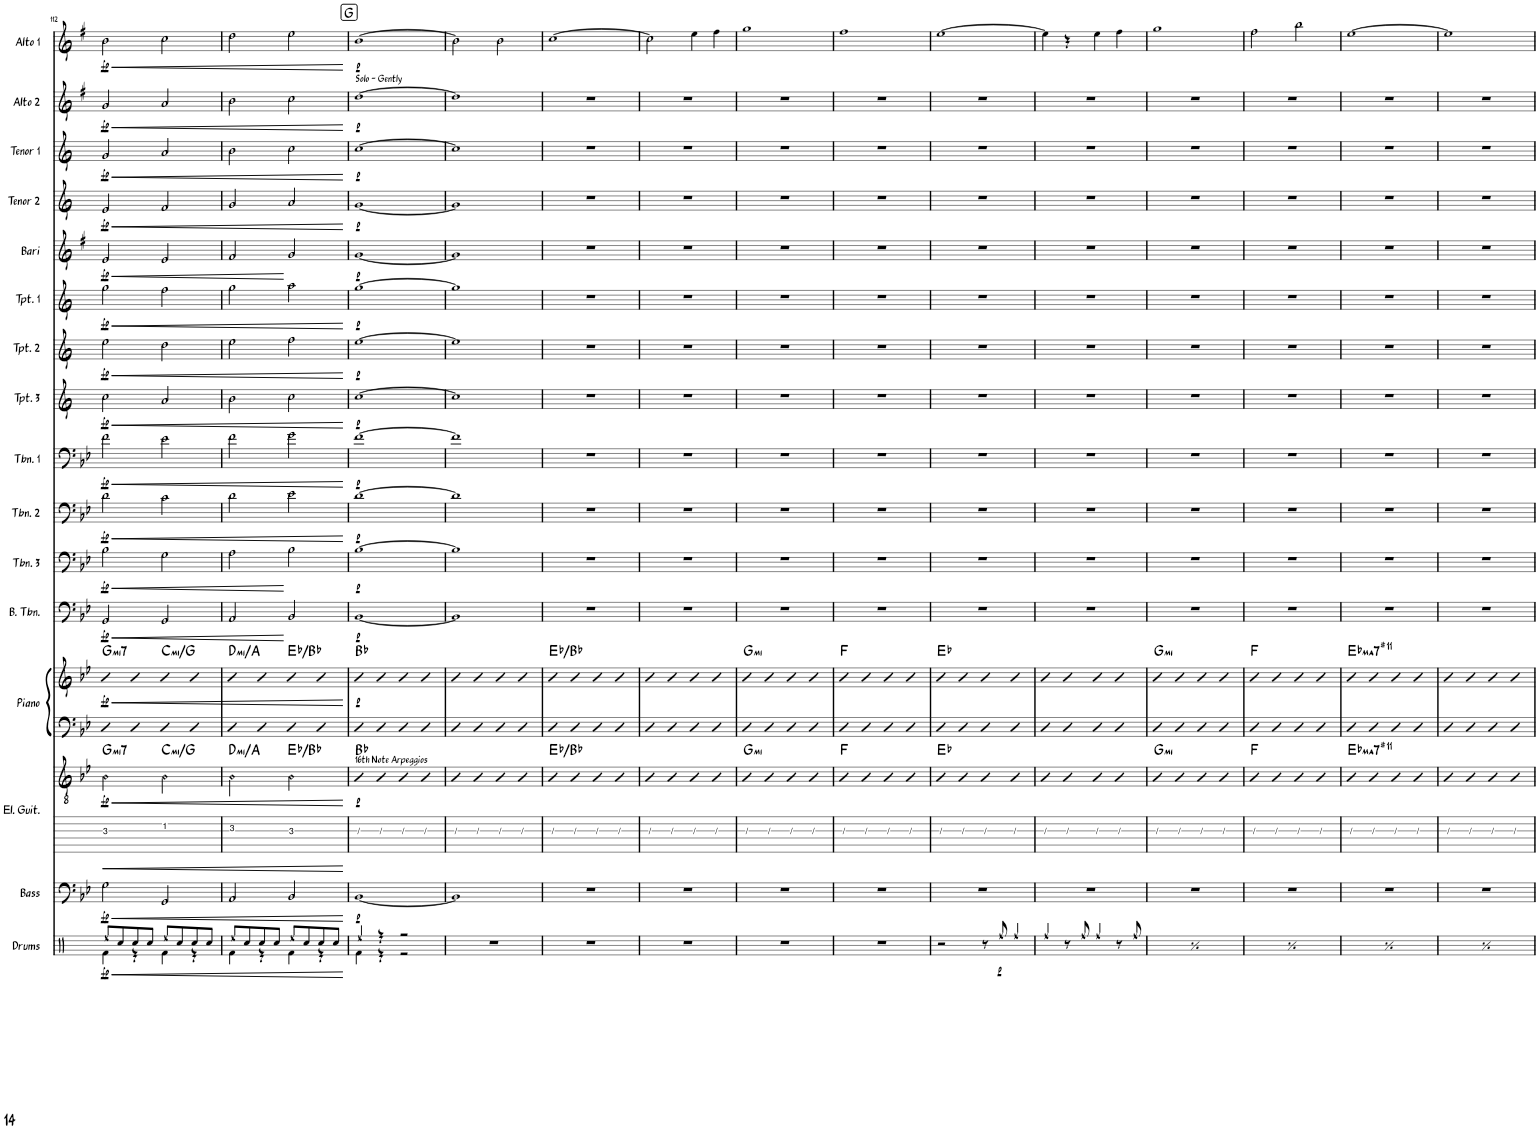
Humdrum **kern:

**kern	**dynam	**kern	**dynam	**kern	**kern	**dynam	**harte	**kern	**kern	**dynam	**harte	**kern	**dynam	**kern	**dynam	**kern	**dynam	**kern	**dynam	**kern	**dynam	**kern	**dynam	**kern	**dynam	**kern	**dynam	**kern	**dynam	**kern	**dynam	**kern	**dynam	**kern	**dynam
*part16	*part16	*part15	*part15	*part14	*part14	*part14	*part14	*part13	*part13	*part13	*part13	*part12	*part12	*part11	*part11	*part10	*part10	*part9	*part9	*part8	*part8	*part7	*part7	*part6	*part6	*part5	*part5	*part4	*part4	*part3	*part3	*part2	*part2	*part1	*part1
*staff18	*staff18	*staff17	*staff17	*staff16	*staff15	*staff15/16	*	*staff14	*staff13	*staff13/14	*	*staff12	*staff12	*staff11	*staff11	*staff10	*staff10	*staff9	*staff9	*staff8	*staff8	*staff7	*staff7	*staff6	*staff6	*staff5	*staff5	*staff4	*staff4	*staff3	*staff3	*staff2	*staff2	*staff1	*staff1
*I"Drums	*	*I"Bass	*	*I"Electric Guitar	*	*	*	*I"Piano	*	*	*	*I"Bass Trombone	*	*I"Trombone 3	*	*I"Trombone 2	*	*I"Trombone 1	*	*I"Trumpet 3	*	*I"Trumpet 2	*	*I"Trumpet 1	*	*I"Bari Sax	*	*I"Tenor Sax 2	*	*I"Tenor Sax 1	*	*I"Alto Sax 2	*	*I"Alto Sax 1	*
*I'Drums	*	*I'Bass	*	*I'El. Guit.	*	*	*	*I'Piano	*	*	*	*I'B. Tbn.	*	*I'Tbn. 3	*	*I'Tbn. 2	*	*I'Tbn. 1	*	*I'Tpt. 3	*	*I'Tpt. 2	*	*I'Tpt. 1	*	*I'Bari	*	*I'Tenor 2	*	*I'Tenor 1	*	*I'Alto 2	*	*I'Alto 1	*
!!LO:PB:g=z
*clefX	*	*clefF4	*	*	*clefGv2	*	*	*clefF4	*clefG2	*	*	*clefF4	*	*clefF4	*	*clefF4	*	*clefF4	*	*clefG2	*	*clefG2	*	*clefG2	*	*clefG2	*	*clefG2	*	*clefG2	*	*clefG2	*	*clefG2	*
*	*	*Trd7c12	*	*	*	*	*	*	*	*	*	*	*	*	*	*	*	*	*	*Trd1c2	*	*Trd1c2	*	*Trd1c2	*	*Trd12c21	*	*Trd8c14	*	*Trd8c14	*	*Trd5c9	*	*Trd5c9	*
*k[]	*	*k[b-e-]	*	*k[b-e-]	*k[b-e-]	*	*	*k[b-e-]	*k[b-e-]	*	*	*k[b-e-]	*	*k[b-e-]	*	*k[b-e-]	*	*k[b-e-]	*	*k[]	*	*k[]	*	*k[]	*	*k[f#]	*	*k[]	*	*k[]	*	*k[f#]	*	*k[f#]	*
*M4/4	*	*M4/4	*	*M4/4	*M4/4	*	*	*M4/4	*M4/4	*	*	*M4/4	*	*M4/4	*	*M4/4	*	*M4/4	*	*M4/4	*	*M4/4	*	*M4/4	*	*M4/4	*	*M4/4	*	*M4/4	*	*M4/4	*	*M4/4	*
=112	=112	=112	=112	=112	=112	=112	=112	=112	=112	=112	=112	=112	=112	=112	=112	=112	=112	=112	=112	=112	=112	=112	=112	=112	=112	=112	=112	=112	=112	=112	=112	=112	=112	=112	=112
!	!LO:HP:b	!	!LO:HP:b	!LO:N:head=diamond	!LO:N:head=diamond	!LO:HP:b	!	!	!	!LO:HP:b	!	!	!LO:HP:b	!	!LO:HP:b	!	!LO:HP:b	!	!LO:HP:b	!	!LO:HP:b	!	!LO:HP:b	!	!LO:HP:b	!	!LO:HP:b	!	!LO:HP:b	!	!LO:HP:b	!	!LO:HP:b	!	!LO:HP:b
*^	*	*	*	*	*	*	*	*	*	*	*	*	*	*	*	*	*	*	*	*	*	*	*	*	*	*	*	*	*	*	*	*	*	*	*
!	!	!LO:DY:n=1:b	!	!LO:DY:n=1:b	!	!	!LO:DY:n=1:b	!LO:H:kt=mi7	!	!	!LO:DY:n=1:b	!LO:H:kt=mi7	!	!LO:DY:n=1:b	!	!LO:DY:n=1:b	!	!LO:DY:n=1:b	!	!LO:DY:n=1:b	!	!LO:DY:n=1:b	!	!LO:DY:n=1:b	!	!LO:DY:n=1:b	!	!LO:DY:n=1:b	!	!LO:DY:n=1:b	!	!LO:DY:n=1:b	!	!LO:DY:n=1:b	!	!LO:DY:n=1:b
8Ree/L	4Rf\	< fp	2G\	< fp	2B-	2B-\	< fp	G:min7	4D	4b-	< fp	G:min7	2GG/	< fp	2B-\	< fp	2d\	< fp	2f\	< fp	2cc\	< fp	2ee\	< fp	2gg\	< fp	2e/	< fp	2e/	< fp	2g/	< fp	2g/	< fp	2b\	< fp
8Rcc/	.	.	.	.	.	.	.	.	.	.	.	.	.	.	.	.	.	.	.	.	.	.	.	.	.	.	.	.	.	.	.	.	.	.	.	.
8Rcc/	4r	.	.	.	.	.	.	.	4D	4b-	.	.	.	.	.	.	.	.	.	.	.	.	.	.	.	.	.	.	.	.	.	.	.	.	.	.
8Rcc/J	.	.	.	.	.	.	.	.	.	.	.	.	.	.	.	.	.	.	.	.	.	.	.	.	.	.	.	.	.	.	.	.	.	.	.	.
!	!	!	!	!	!LO:N:head=diamond	!LO:N:head=diamond	!	!LO:H:kt=mi	!	!	!	!LO:H:kt=mi	!	!	!	!	!	!	!	!	!	!	!	!	!	!	!	!	!	!	!	!	!	!	!	!
8Ree/L	4Rf\	.	2GG/	.	2c	2c\	.	C:min/5	4D	4b-	.	C:min/5	2GG/	.	2G\	.	2c\	.	2e-\	.	2a/	.	2dd\	.	2ff\	.	2e/	.	2f/	.	2a/	.	2a/	.	2cc\	.
8Rcc/	.	.	.	.	.	.	.	.	.	.	.	.	.	.	.	.	.	.	.	.	.	.	.	.	.	.	.	.	.	.	.	.	.	.	.	.
8Rcc/	4r	.	.	.	.	.	.	.	4D	4b-	.	.	.	.	.	.	.	.	.	.	.	.	.	.	.	.	.	.	.	.	.	.	.	.	.	.
8Rcc/J	.	.	.	.	.	.	.	.	.	.	.	.	.	.	.	.	.	.	.	.	.	.	.	.	.	.	.	.	.	.	.	.	.	.	.	.
=113	=113	=113	=113	=113	=113	=113	=113	=113	=113	=113	=113	=113	=113	=113	=113	=113	=113	=113	=113	=113	=113	=113	=113	=113	=113	=113	=113	=113	=113	=113	=113	=113	=113	=113	=113	=113
!	!	!	!	!	!LO:N:head=diamond	!LO:N:head=diamond	!	!LO:H:kt=mi	!	!	!	!LO:H:kt=mi	!	!	!	!	!	!	!	!	!	!	!	!	!	!	!	!	!	!	!	!	!	!	!	!
8Ree/L	4Rf\	.	2AA/	.	2d	2d\	.	D:min/5	4D	4b-	.	D:min/5	2AA/	.	2A\	.	2d\	.	2f\	.	2b\	.	2ee\	.	2gg\	.	2f#/	.	2g/	.	2b\	.	2b\	.	2dd\	.
8Rcc/	.	.	.	.	.	.	.	.	.	.	.	.	.	.	.	.	.	.	.	.	.	.	.	.	.	.	.	.	.	.	.	.	.	.	.	.
8Rcc/	4r	.	.	.	.	.	.	.	4D	4b-	.	.	.	.	.	.	.	.	.	.	.	.	.	.	.	.	.	.	.	.	.	.	.	.	.	.
8Rcc/J	.	.	.	.	.	.	.	.	.	.	.	.	.	.	.	.	.	.	.	.	.	.	.	.	.	.	.	.	.	.	.	.	.	.	.	.
!	!	!	!	!	!LO:N:head=diamond	!LO:N:head=diamond	!	!	!	!	!	!	!	!	!	!	!	!	!	!	!	!	!	!	!	!	!	!	!	!	!	!	!	!	!	!
8Ree/L	4Rf\	.	2BB-/	.	2B-	2B-\	.	Eb:maj/5	4D	4b-	.	Eb:maj/5	2BB-/	[	2B-\	[	2e-\	.	2g\	.	2cc\	.	2ff\	.	2aa\	.	2g/	[	2a/	.	2cc\	.	2cc\	.	2ee\	.
8Rcc/	.	.	.	.	.	.	.	.	.	.	.	.	.	.	.	.	.	.	.	.	.	.	.	.	.	.	.	.	.	.	.	.	.	.	.	.
8Rcc/	4r	.	.	.	.	.	.	.	4D	4b-	.	.	.	.	.	.	.	.	.	.	.	.	.	.	.	.	.	.	.	.	.	.	.	.	.	.
8Rcc/J	.	.	.	.	.	.	.	.	.	.	.	.	.	.	.	.	.	.	.	.	.	.	.	.	.	.	.	.	.	.	.	.	.	.	.	.
*v	*v	*	*	*	*	*	*	*	*	*	*	*	*	*	*	*	*	*	*	*	*	*	*	*	*	*	*	*	*	*	*	*	*	*	*	*
.	[	.	[	.	.	[	.	.	.	[	.	.	.	.	.	.	[	.	[	.	[	.	[	.	[	.	.	.	[	.	[	.	[	.	[
!!LO:REH:place=s1:a:B:rj:fs=14:t=G
=114	=114	=114	=114	=114	=114	=114	=114	=114	=114	=114	=114	=114	=114	=114	=114	=114	=114	=114	=114	=114	=114	=114	=114	=114	=114	=114	=114	=114	=114	=114	=114	=114	=114	=114	=114
*^	*	*	*	*	*	*	*	*	*	*	*	*	*	*	*	*	*	*	*	*	*	*	*	*	*	*	*	*	*	*	*	*	*	*	*
!	!	!	!	!	!	!	!	!	!	!	!	!	!	!	!	!	!	!	!	!	!	!	!	!	!	!	!	!	!	!	!	!	!	!	!LO:TX:b:t=Solo - Gently	!
!	!	!	!	!	!	!LO:TX:a:t=16th Note Arpeggios	!	!	!	!	!	!	!	!	!	!	!	!	!	!	!	!	!	!	!	!	!	!	!	!	!	!	!	!	!	!
!	!	!	!	!LO:DY:b	!	!	!LO:DY:b	!	!	!	!LO:DY:b	!	!	!LO:DY:b	!	!LO:DY:b	!	!LO:DY:b	!	!LO:DY:b	!	!LO:DY:b	!	!LO:DY:b	!	!LO:DY:b	!	!LO:DY:b	!	!LO:DY:b	!	!LO:DY:b	!	!LO:DY:b	!	!LO:DY:b
4Ree/	4Rf\	.	[1BB-	p	4b-	4b-	p	Bb:maj	4D	4b-	p	Bb:maj	[1BB-	p	[1B-	p	[1d	p	[1f	p	[1cc	p	[1ee	p	[1gg	p	[1g	p	[1g	p	[1cc	p	[1dd	p	[1b	p
4r	4r	.	.	.	4b-	4b-	.	.	4D	4b-	.	.	.	.	.	.	.	.	.	.	.	.	.	.	.	.	.	.	.	.	.	.	.	.	.	.
2r	2r	.	.	.	4b-	4b-	.	.	4D	4b-	.	.	.	.	.	.	.	.	.	.	.	.	.	.	.	.	.	.	.	.	.	.	.	.	.	.
.	.	.	.	.	4b-	4b-	.	.	4D	4b-	.	.	.	.	.	.	.	.	.	.	.	.	.	.	.	.	.	.	.	.	.	.	.	.	.	.
*v	*v	*	*	*	*	*	*	*	*	*	*	*	*	*	*	*	*	*	*	*	*	*	*	*	*	*	*	*	*	*	*	*	*	*	*	*
=115	=115	=115	=115	=115	=115	=115	=115	=115	=115	=115	=115	=115	=115	=115	=115	=115	=115	=115	=115	=115	=115	=115	=115	=115	=115	=115	=115	=115	=115	=115	=115	=115	=115	=115	=115
1r	.	1BB-]	.	4b-	4b-	.	.	4D	4b-	.	.	1BB-]	.	1B-]	.	1d]	.	1f]	.	1cc]	.	1ee]	.	1gg]	.	1g]	.	1g]	.	1cc]	.	1dd]	.	2b\]	.
.	.	.	.	4b-	4b-	.	.	4D	4b-	.	.	.	.	.	.	.	.	.	.	.	.	.	.	.	.	.	.	.	.	.	.	.	.	.	.
.	.	.	.	4b-	4b-	.	.	4D	4b-	.	.	.	.	.	.	.	.	.	.	.	.	.	.	.	.	.	.	.	.	.	.	.	.	2b\	.
.	.	.	.	4b-	4b-	.	.	4D	4b-	.	.	.	.	.	.	.	.	.	.	.	.	.	.	.	.	.	.	.	.	.	.	.	.	.	.
=116	=116	=116	=116	=116	=116	=116	=116	=116	=116	=116	=116	=116	=116	=116	=116	=116	=116	=116	=116	=116	=116	=116	=116	=116	=116	=116	=116	=116	=116	=116	=116	=116	=116	=116	=116
1r	.	1r	.	4b-	4b-	.	Eb:maj/5	4D	4b-	.	Eb:maj/5	1r	.	1r	.	1r	.	1r	.	1r	.	1r	.	1r	.	1r	.	1r	.	1r	.	1r	.	[1cc	.
.	.	.	.	4b-	4b-	.	.	4D	4b-	.	.	.	.	.	.	.	.	.	.	.	.	.	.	.	.	.	.	.	.	.	.	.	.	.	.
.	.	.	.	4b-	4b-	.	.	4D	4b-	.	.	.	.	.	.	.	.	.	.	.	.	.	.	.	.	.	.	.	.	.	.	.	.	.	.
.	.	.	.	4b-	4b-	.	.	4D	4b-	.	.	.	.	.	.	.	.	.	.	.	.	.	.	.	.	.	.	.	.	.	.	.	.	.	.
=117	=117	=117	=117	=117	=117	=117	=117	=117	=117	=117	=117	=117	=117	=117	=117	=117	=117	=117	=117	=117	=117	=117	=117	=117	=117	=117	=117	=117	=117	=117	=117	=117	=117	=117	=117
1r	.	1r	.	4b-	4b-	.	.	4D	4b-	.	.	1r	.	1r	.	1r	.	1r	.	1r	.	1r	.	1r	.	1r	.	1r	.	1r	.	1r	.	2cc\]	.
.	.	.	.	4b-	4b-	.	.	4D	4b-	.	.	.	.	.	.	.	.	.	.	.	.	.	.	.	.	.	.	.	.	.	.	.	.	.	.
.	.	.	.	4b-	4b-	.	.	4D	4b-	.	.	.	.	.	.	.	.	.	.	.	.	.	.	.	.	.	.	.	.	.	.	.	.	4ee\	.
.	.	.	.	4b-	4b-	.	.	4D	4b-	.	.	.	.	.	.	.	.	.	.	.	.	.	.	.	.	.	.	.	.	.	.	.	.	4ff#\	.
=118	=118	=118	=118	=118	=118	=118	=118	=118	=118	=118	=118	=118	=118	=118	=118	=118	=118	=118	=118	=118	=118	=118	=118	=118	=118	=118	=118	=118	=118	=118	=118	=118	=118	=118	=118
!	!	!	!	!	!	!	!LO:H:kt=mi	!	!	!	!LO:H:kt=mi	!	!	!	!	!	!	!	!	!	!	!	!	!	!	!	!	!	!	!	!	!	!	!	!
1r	.	1r	.	4b-	4b-	.	G:min	4D	4b-	.	G:min	1r	.	1r	.	1r	.	1r	.	1r	.	1r	.	1r	.	1r	.	1r	.	1r	.	1r	.	1gg	.
.	.	.	.	4b-	4b-	.	.	4D	4b-	.	.	.	.	.	.	.	.	.	.	.	.	.	.	.	.	.	.	.	.	.	.	.	.	.	.
.	.	.	.	4b-	4b-	.	.	4D	4b-	.	.	.	.	.	.	.	.	.	.	.	.	.	.	.	.	.	.	.	.	.	.	.	.	.	.
.	.	.	.	4b-	4b-	.	.	4D	4b-	.	.	.	.	.	.	.	.	.	.	.	.	.	.	.	.	.	.	.	.	.	.	.	.	.	.
=119	=119	=119	=119	=119	=119	=119	=119	=119	=119	=119	=119	=119	=119	=119	=119	=119	=119	=119	=119	=119	=119	=119	=119	=119	=119	=119	=119	=119	=119	=119	=119	=119	=119	=119	=119
1r	.	1r	.	4b-	4b-	.	F:maj	4D	4b-	.	F:maj	1r	.	1r	.	1r	.	1r	.	1r	.	1r	.	1r	.	1r	.	1r	.	1r	.	1r	.	1ff#	.
.	.	.	.	4b-	4b-	.	.	4D	4b-	.	.	.	.	.	.	.	.	.	.	.	.	.	.	.	.	.	.	.	.	.	.	.	.	.	.
.	.	.	.	4b-	4b-	.	.	4D	4b-	.	.	.	.	.	.	.	.	.	.	.	.	.	.	.	.	.	.	.	.	.	.	.	.	.	.
.	.	.	.	4b-	4b-	.	.	4D	4b-	.	.	.	.	.	.	.	.	.	.	.	.	.	.	.	.	.	.	.	.	.	.	.	.	.	.
=120	=120	=120	=120	=120	=120	=120	=120	=120	=120	=120	=120	=120	=120	=120	=120	=120	=120	=120	=120	=120	=120	=120	=120	=120	=120	=120	=120	=120	=120	=120	=120	=120	=120	=120	=120
2r	.	1r	.	4e-	4e-	.	Eb:maj	4D	4b-	.	Eb:maj	1r	.	1r	.	1r	.	1r	.	1r	.	1r	.	1r	.	1r	.	1r	.	1r	.	1r	.	[1ee	.
.	.	.	.	4b-	4b-	.	.	4D	4b-	.	.	.	.	.	.	.	.	.	.	.	.	.	.	.	.	.	.	.	.	.	.	.	.	.	.
8r	.	.	.	4b-	4b-	.	.	4D	4b-	.	.	.	.	.	.	.	.	.	.	.	.	.	.	.	.	.	.	.	.	.	.	.	.	.	.
!	!LO:DY:b	!	!	!	!	!	!	!	!	!	!	!	!	!	!	!	!	!	!	!	!	!	!	!	!	!	!	!	!	!	!	!	!	!	!
8Rff/	p	.	.	.	.	.	.	.	.	.	.	.	.	.	.	.	.	.	.	.	.	.	.	.	.	.	.	.	.	.	.	.	.	.	.
4Rff/	.	.	.	4b-	4b-	.	.	4D	4b-	.	.	.	.	.	.	.	.	.	.	.	.	.	.	.	.	.	.	.	.	.	.	.	.	.	.
=121	=121	=121	=121	=121	=121	=121	=121	=121	=121	=121	=121	=121	=121	=121	=121	=121	=121	=121	=121	=121	=121	=121	=121	=121	=121	=121	=121	=121	=121	=121	=121	=121	=121	=121	=121
4Rff/	.	1r	.	4b-	4b-	.	.	4D	4b-	.	.	1r	.	1r	.	1r	.	1r	.	1r	.	1r	.	1r	.	1r	.	1r	.	1r	.	1r	.	4ee\]	.
8r	.	.	.	4b-	4b-	.	.	4D	4b-	.	.	.	.	.	.	.	.	.	.	.	.	.	.	.	.	.	.	.	.	.	.	.	.	4r	.
8Rff/	.	.	.	.	.	.	.	.	.	.	.	.	.	.	.	.	.	.	.	.	.	.	.	.	.	.	.	.	.	.	.	.	.	.	.
4Rff/	.	.	.	4b-	4b-	.	.	4D	4b-	.	.	.	.	.	.	.	.	.	.	.	.	.	.	.	.	.	.	.	.	.	.	.	.	4ee\	.
8r	.	.	.	4b-	4b-	.	.	4D	4b-	.	.	.	.	.	.	.	.	.	.	.	.	.	.	.	.	.	.	.	.	.	.	.	.	4ff#\	.
8Rff/	.	.	.	.	.	.	.	.	.	.	.	.	.	.	.	.	.	.	.	.	.	.	.	.	.	.	.	.	.	.	.	.	.	.	.
=122	=122	=122	=122	=122	=122	=122	=122	=122	=122	=122	=122	=122	=122	=122	=122	=122	=122	=122	=122	=122	=122	=122	=122	=122	=122	=122	=122	=122	=122	=122	=122	=122	=122	=122	=122
!	!	!	!	!	!	!	!LO:H:kt=mi	!	!	!	!LO:H:kt=mi	!	!	!	!	!	!	!	!	!	!	!	!	!	!	!	!	!	!	!	!	!	!	!	!
4Rff/	.	1r	.	4b-	4b-	.	G:min	4D	4b-	.	G:min	1r	.	1r	.	1r	.	1r	.	1r	.	1r	.	1r	.	1r	.	1r	.	1r	.	1r	.	1gg	.
8r	.	.	.	4b-	4b-	.	.	4D	4b-	.	.	.	.	.	.	.	.	.	.	.	.	.	.	.	.	.	.	.	.	.	.	.	.	.	.
8Rff/	.	.	.	.	.	.	.	.	.	.	.	.	.	.	.	.	.	.	.	.	.	.	.	.	.	.	.	.	.	.	.	.	.	.	.
4Rff/	.	.	.	4b-	4b-	.	.	4D	4b-	.	.	.	.	.	.	.	.	.	.	.	.	.	.	.	.	.	.	.	.	.	.	.	.	.	.
8r	.	.	.	4b-	4b-	.	.	4D	4b-	.	.	.	.	.	.	.	.	.	.	.	.	.	.	.	.	.	.	.	.	.	.	.	.	.	.
8Rff/	.	.	.	.	.	.	.	.	.	.	.	.	.	.	.	.	.	.	.	.	.	.	.	.	.	.	.	.	.	.	.	.	.	.	.
=123	=123	=123	=123	=123	=123	=123	=123	=123	=123	=123	=123	=123	=123	=123	=123	=123	=123	=123	=123	=123	=123	=123	=123	=123	=123	=123	=123	=123	=123	=123	=123	=123	=123	=123	=123
4Rff/	.	1r	.	4b-	4b-	.	F:maj	4D	4b-	.	F:maj	1r	.	1r	.	1r	.	1r	.	1r	.	1r	.	1r	.	1r	.	1r	.	1r	.	1r	.	2ff#\	.
8r	.	.	.	4b-	4b-	.	.	4D	4b-	.	.	.	.	.	.	.	.	.	.	.	.	.	.	.	.	.	.	.	.	.	.	.	.	.	.
8Rff/	.	.	.	.	.	.	.	.	.	.	.	.	.	.	.	.	.	.	.	.	.	.	.	.	.	.	.	.	.	.	.	.	.	.	.
4Rff/	.	.	.	4b-	4b-	.	.	4D	4b-	.	.	.	.	.	.	.	.	.	.	.	.	.	.	.	.	.	.	.	.	.	.	.	.	2bb\	.
8r	.	.	.	4b-	4b-	.	.	4D	4b-	.	.	.	.	.	.	.	.	.	.	.	.	.	.	.	.	.	.	.	.	.	.	.	.	.	.
8Rff/	.	.	.	.	.	.	.	.	.	.	.	.	.	.	.	.	.	.	.	.	.	.	.	.	.	.	.	.	.	.	.	.	.	.	.
=124	=124	=124	=124	=124	=124	=124	=124	=124	=124	=124	=124	=124	=124	=124	=124	=124	=124	=124	=124	=124	=124	=124	=124	=124	=124	=124	=124	=124	=124	=124	=124	=124	=124	=124	=124
!	!	!	!	!	!	!	!LO:H:kt=ma7	!	!	!	!LO:H:kt=ma7	!	!	!	!	!	!	!	!	!	!	!	!	!	!	!	!	!	!	!	!	!	!	!	!
4Rff/	.	1r	.	4b-	4b-	.	Eb:maj7(#11)	4D	4b-	.	Eb:maj7(#11)	1r	.	1r	.	1r	.	1r	.	1r	.	1r	.	1r	.	1r	.	1r	.	1r	.	1r	.	[1ee	.
8r	.	.	.	4b-	4b-	.	.	4D	4b-	.	.	.	.	.	.	.	.	.	.	.	.	.	.	.	.	.	.	.	.	.	.	.	.	.	.
8Rff/	.	.	.	.	.	.	.	.	.	.	.	.	.	.	.	.	.	.	.	.	.	.	.	.	.	.	.	.	.	.	.	.	.	.	.
4Rff/	.	.	.	4b-	4b-	.	.	4D	4b-	.	.	.	.	.	.	.	.	.	.	.	.	.	.	.	.	.	.	.	.	.	.	.	.	.	.
8r	.	.	.	4b-	4b-	.	.	4D	4b-	.	.	.	.	.	.	.	.	.	.	.	.	.	.	.	.	.	.	.	.	.	.	.	.	.	.
8Rff/	.	.	.	.	.	.	.	.	.	.	.	.	.	.	.	.	.	.	.	.	.	.	.	.	.	.	.	.	.	.	.	.	.	.	.
=125	=125	=125	=125	=125	=125	=125	=125	=125	=125	=125	=125	=125	=125	=125	=125	=125	=125	=125	=125	=125	=125	=125	=125	=125	=125	=125	=125	=125	=125	=125	=125	=125	=125	=125	=125
4Rff/	.	1r	.	4b-	4b-	.	.	4D	4b-	.	.	1r	.	1r	.	1r	.	1r	.	1r	.	1r	.	1r	.	1r	.	1r	.	1r	.	1r	.	1ee]	.
8r	.	.	.	4b-	4b-	.	.	4D	4b-	.	.	.	.	.	.	.	.	.	.	.	.	.	.	.	.	.	.	.	.	.	.	.	.	.	.
8Rff/	.	.	.	.	.	.	.	.	.	.	.	.	.	.	.	.	.	.	.	.	.	.	.	.	.	.	.	.	.	.	.	.	.	.	.
4Rff/	.	.	.	4b-	4b-	.	.	4D	4b-	.	.	.	.	.	.	.	.	.	.	.	.	.	.	.	.	.	.	.	.	.	.	.	.	.	.
8r	.	.	.	4b-	4b-	.	.	4D	4b-	.	.	.	.	.	.	.	.	.	.	.	.	.	.	.	.	.	.	.	.	.	.	.	.	.	.
8Rff/	.	.	.	.	.	.	.	.	.	.	.	.	.	.	.	.	.	.	.	.	.	.	.	.	.	.	.	.	.	.	.	.	.	.	.
=	=	=	=	=	=	=	=	=	=	=	=	=	=	=	=	=	=	=	=	=	=	=	=	=	=	=	=	=	=	=	=	=	=	=	=
*-	*-	*-	*-	*-	*-	*-	*-	*-	*-	*-	*-	*-	*-	*-	*-	*-	*-	*-	*-	*-	*-	*-	*-	*-	*-	*-	*-	*-	*-	*-	*-	*-	*-	*-	*-
